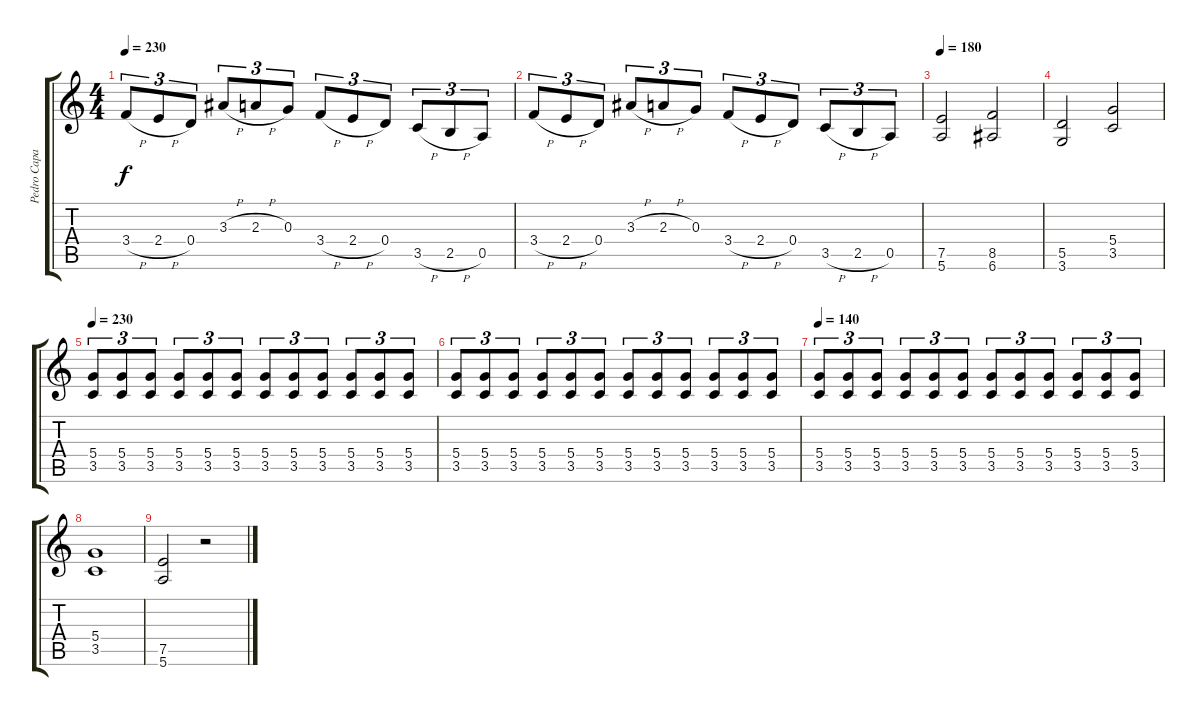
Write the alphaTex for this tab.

\track ("Pedro Capaca" "Pedro Capa") {instrument distortionguitar}
\staff {score tabs}
\tuning (E4 B3 G3 D3 A2 E2) {hide}
\ts (4 4)
\tempo 230
\clef g2
\ks c
3.4{h}.8{tu (3 2) dy f} 2.4{h}.8{tu (3 2)} 0.4.8{tu (3 2)} 3.3{h}.8{tu (3 2)} 2.3{h}.8{tu (3 2)} 0.3.8{tu (3 2)} 3.4{h}.8{tu (3 2)} 2.4{h}.8{tu (3 2)} 0.4.8{tu (3 2)} 3.5{h}.8{tu (3 2)} 2.5{h}.8{tu (3 2)} 0.5.8{tu (3 2)} |
3.4{h}.8{tu (3 2)} 2.4{h}.8{tu (3 2)} 0.4.8{tu (3 2)} 3.3{h}.8{tu (3 2)} 2.3{h}.8{tu (3 2)} 0.3.8{tu (3 2)} 3.4{h}.8{tu (3 2)} 2.4{h}.8{tu (3 2)} 0.4.8{tu (3 2)} 3.5{h}.8{tu (3 2)} 2.5{h}.8{tu (3 2)} 0.5.8{tu (3 2)} |
\tempo 180
(7.5 5.6).2 (8.5 6.6).2 |
(5.5 3.6).2 (5.4 3.5).2 |
\tempo 230
(5.4 3.5).8{tu (3 2)} (5.4 3.5).8{tu (3 2)} (5.4 3.5).8{tu (3 2)} (5.4 3.5).8{tu (3 2)} (5.4 3.5).8{tu (3 2)} (5.4 3.5).8{tu (3 2)} (5.4 3.5).8{tu (3 2)} (5.4 3.5).8{tu (3 2)} (5.4 3.5).8{tu (3 2)} (5.4 3.5).8{tu (3 2)} (5.4 3.5).8{tu (3 2)} (5.4 3.5).8{tu (3 2)} |
(5.4 3.5).8{tu (3 2)} (5.4 3.5).8{tu (3 2)} (5.4 3.5).8{tu (3 2)} (5.4 3.5).8{tu (3 2)} (5.4 3.5).8{tu (3 2)} (5.4 3.5).8{tu (3 2)} (5.4 3.5).8{tu (3 2)} (5.4 3.5).8{tu (3 2)} (5.4 3.5).8{tu (3 2)} (5.4 3.5).8{tu (3 2)} (5.4 3.5).8{tu (3 2)} (5.4 3.5).8{tu (3 2)} |
\tempo 140
(5.4 3.5).8{tu (3 2)} (5.4 3.5).8{tu (3 2)} (5.4 3.5).8{tu (3 2)} (5.4 3.5).8{tu (3 2)} (5.4 3.5).8{tu (3 2)} (5.4 3.5).8{tu (3 2)} (5.4 3.5).8{tu (3 2)} (5.4 3.5).8{tu (3 2)} (5.4 3.5).8{tu (3 2)} (5.4 3.5).8{tu (3 2)} (5.4 3.5).8{tu (3 2)} (5.4 3.5).8{tu (3 2)} |
(5.4 3.5).1 |
(7.5 5.6).2 r.2
